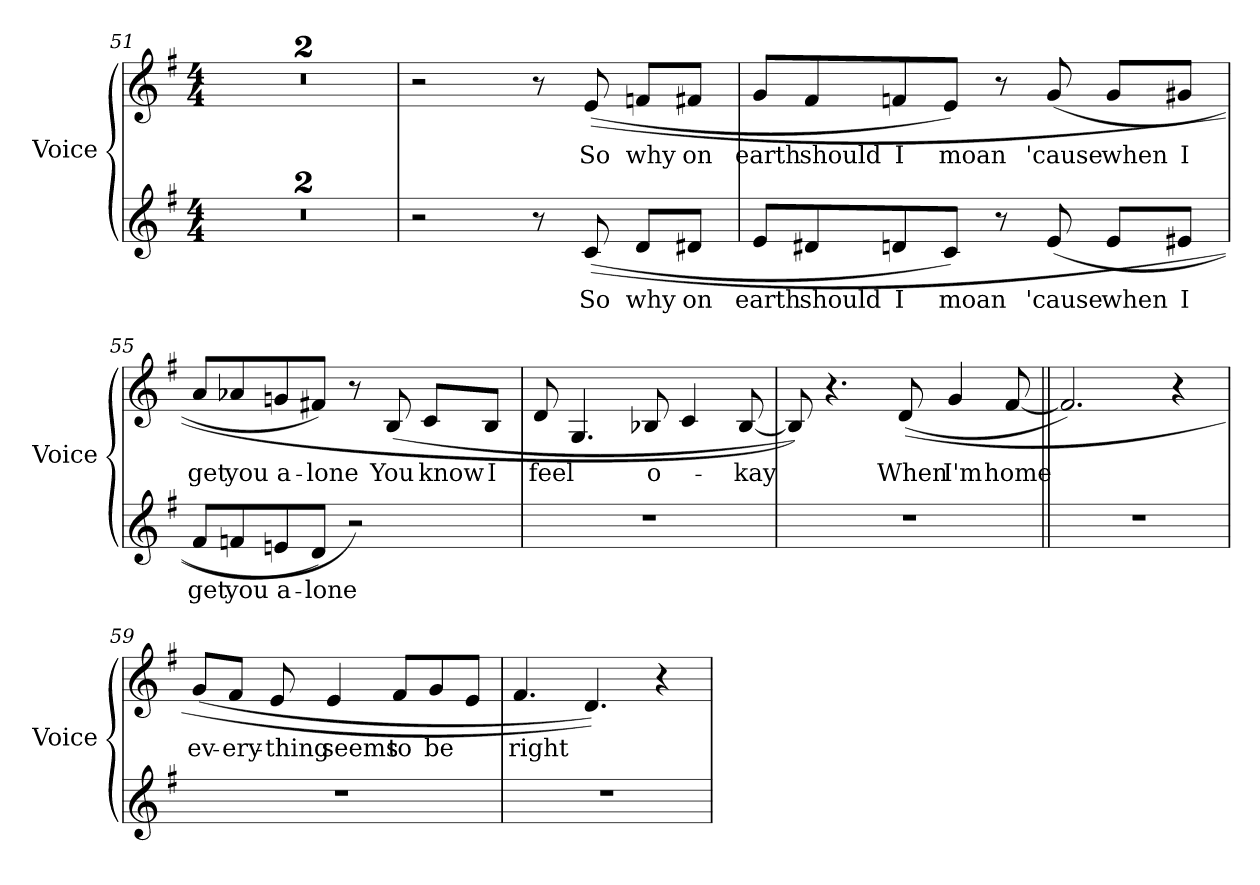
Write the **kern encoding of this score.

**kern	**text	**kern	**text
*part2	*part2	*part1	*part1
*staff2	*staff2	*staff1	*staff1
*I"Voice	*	*I"Voice	*
*I'Voice	*	*I'Voice	*
*clefG2	*	*clefG2	*
*k[f#]	*	*k[f#]	*
*G:	*	*G:	*
*M4/4	*	*M4/4	*
=51	=51	=51	=51
1r	.	1r	.
=52	=52	=52	=52
1r	.	1r	.
=53	=53	=53	=53
2r	.	2r	.
8r	.	8r	.
!	!LO:LY:b:color=#000000	!	!
!	!	!	!LO:LY:b:color=#000000
((8ci/	So	((8ei/	So
!	!LO:LY:b:color=#000000	!	!
!	!	!	!LO:LY:b:color=#000000
8di/L	why	8fni/L	why
!	!LO:LY:b:color=#000000	!	!
!	!	!	!LO:LY:b:color=#000000
8d#Xi/J	on	8f#Xi/J	on
=54	=54	=54	=54
!	!LO:LY:b:color=#000000	!	!
!	!	!	!LO:LY:b:color=#000000
8ei/L	earth	8gi/L	earth
!	!LO:LY:b:color=#000000	!	!
!	!	!	!LO:LY:b:color=#000000
8d#Xi/	should	8f#i/	should
!	!LO:LY:b:color=#000000	!	!
!	!	!	!LO:LY:b:color=#000000
8dni/	I	8fni/	I
!	!LO:LY:b:color=#000000	!	!
!	!	!	!LO:LY:b:color=#000000
8ci/J)	moan	8ei/J)	moan
8r	.	8r	.
!	!LO:LY:b:color=#000000	!	!
!	!	!	!LO:LY:b:color=#000000
(8ei/	'cause	(8gi/	'cause
!	!LO:LY:b:color=#000000	!	!
!	!	!	!LO:LY:b:color=#000000
8ei/L	when	8gi/L	when
!	!LO:LY:b:color=#000000	!	!
!	!	!	!LO:LY:b:color=#000000
8e#Xi/J	I	8g#Xi/J	I
!!LO:LB:g=z
=55	=55	=55	=55
!	!LO:LY:b:color=#000000	!	!
!	!	!	!LO:LY:b:color=#000000
8f#i/L	get	8ai/L	get
!	!LO:LY:b:color=#000000	!	!
!	!	!	!LO:LY:b:color=#000000
8fni/	you	8a-Xi/	you
!	!LO:LY:b:color=#000000	!	!
!	!	!	!LO:LY:b:color=#000000
8eni/	a-	8gni/	a-
!	!LO:LY:b:color=#000000	!	!
!	!	!	!LO:LY:b:color=#000000
8di/J)	-lone	8f#Xi/J)	-lone
2r)	.	8r	.
!	!	!	!LO:LY:b:color=#000000
.	.	(8Bi/	You
!	!	!	!LO:LY:b:color=#000000
.	.	8ci/L	know
!	!	!	!LO:LY:b:color=#000000
.	.	8Bi/J	I
=56	=56	=56	=56
!	!	!	!LO:LY:b:color=#000000
1r	.	8di/	feel
.	.	4.Gi/	.
!	!	!	!LO:LY:b:color=#000000
.	.	8B-Xi/	o-
.	.	4ci/	.
!	!	!	!LO:LY:b:color=#000000
.	.	[8B-i/	-kay
=57	=57	=57	=57
1r	.	8B-i/]))	.
.	.	4.r	.
!	!	!	!LO:LY:b:color=#000000
.	.	((8di/	When
!	!	!	!LO:LY:b:color=#000000
.	.	4gi/	I'm
!	!	!	!LO:LY:b:color=#000000
.	.	[8f#i/	home
=58||	=58||	=58||	=58||
1r	.	2.f#i/])	.
.	.	4r	.
!!LO:PB:g=z
=59	=59	=59	=59
!	!	!	!LO:LY:b:color=#000000
1r	.	(8gi/L	ev-
!	!	!	!LO:LY:b:color=#000000
.	.	8f#i/J	-ery-
!	!	!	!LO:LY:b:color=#000000
.	.	8ei/	-thing
!	!	!	!LO:LY:b:color=#000000
.	.	4ei/	seems
!	!	!	!LO:LY:b:color=#000000
.	.	8f#i/L	to
!	!	!	!LO:LY:b:color=#000000
.	.	8gi/	be
.	.	8ei/J	.
=60	=60	=60	=60
!	!	!	!LO:LY:b:color=#000000
1r	.	4.f#i/	right
.	.	4.di/))	.
.	.	4r	.
=	=	=	=
*-	*-	*-	*-
